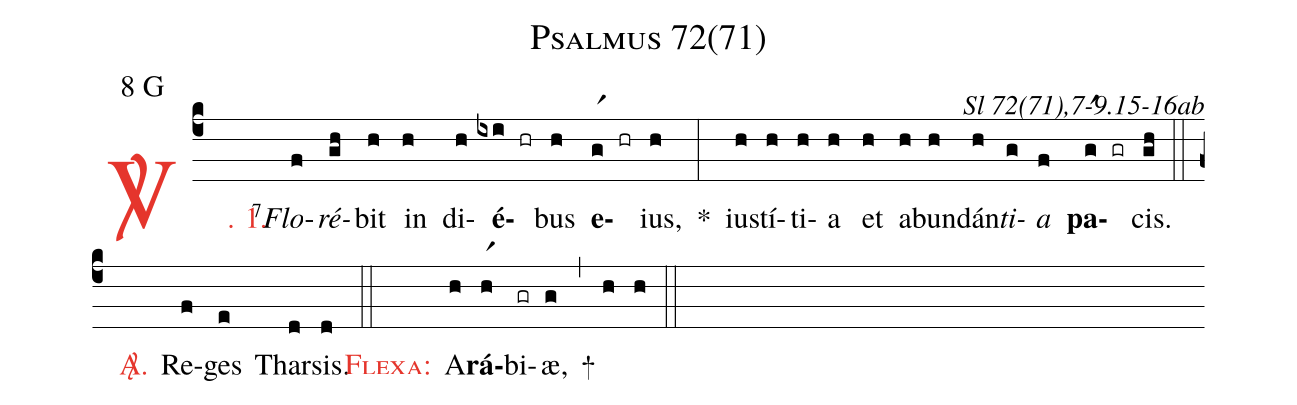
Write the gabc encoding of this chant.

name: Psalmus 72(71);
mode: 8;
mode-differentia: G;
commentary: Sl 72(71),7-9.15-16ab;
%%
(c4)

<c><sp>V/</sp>. 1.</c>() <v>\VSup{7}</v><i>Flo</i>(f)<i>ré</i>(gh)bit(h) in(h) di(h)<b>é</b>(ixi hr)bus(h) <b>e</b>(gr1 hr)ius,(h) *(:) iu(h)stí(h)ti(h)a(h) et(h) a(h)bun(h)dán(h)<i>ti</i>(g)<i>a</i>(f) <b>pa</b>(gr1 gr)cis.(gh)

(::)

<nlba><c><sp>A/</sp>.</c>() Re</nlba>(f)ges(e) Thar(d)sis.(d)

(::)

<nlba><c><sc>Flexa</sc>:</c>() A</nlba>(h)<b>rá</b>(hr1)bi(gr)æ,(g) +(,) (h) (h)

(::)
